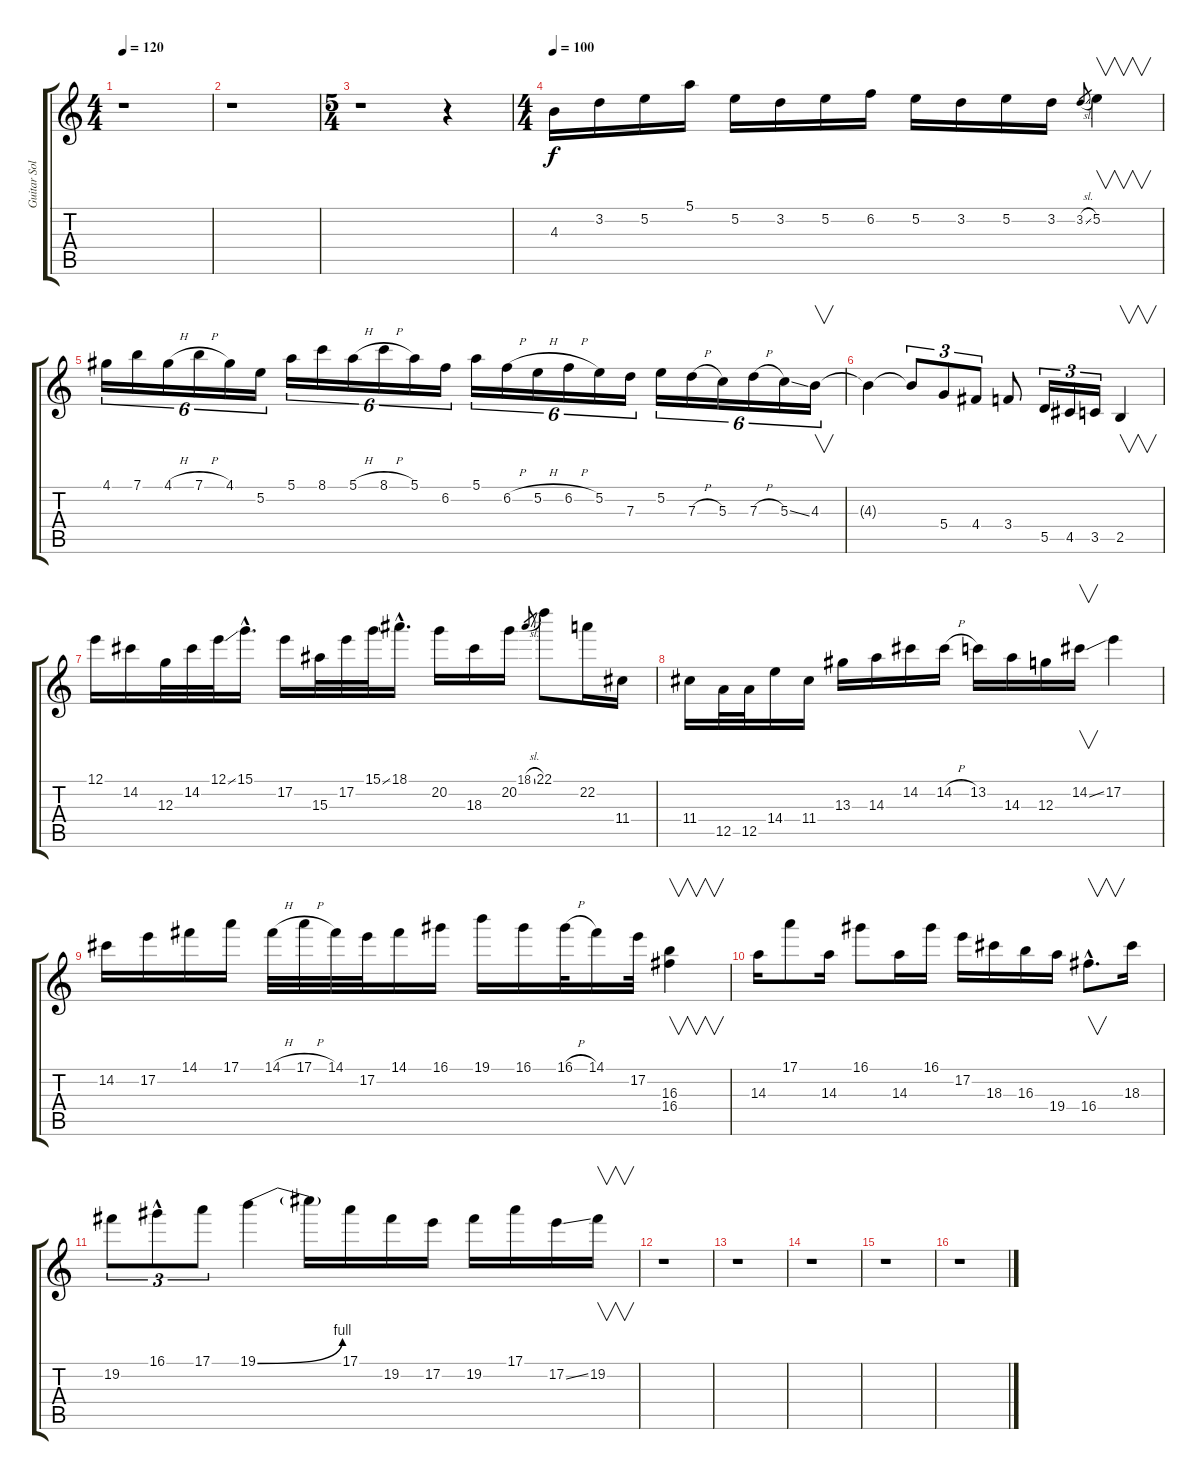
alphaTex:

\track ("Guitar Solo" "Guitar Sol") {instrument distortionguitar}
\staff {score tabs}
\tuning (E4 B3 G3 D3 A2 E2) {hide}
\ts (4 4)
\tempo 120
\clef g2
\ks c
r.1{dy f} |
r.1 |
\ts (5 4)
r.1 r.4 |
\ts (4 4)
\tempo 100
4.3.16 3.2.16 5.2.16 5.1.16 5.2.16 3.2.16 5.2.16 6.2.16 5.2.16 3.2.16 5.2.16 3.2.16 3.2{sl}.8{gr} 5.2.4{v} |
4.1.16{tu (6 4)} 7.1.16{tu (6 4)} 4.1{h}.16{tu (6 4)} 7.1{h}.16{tu (6 4)} 4.1.16{tu (6 4)} 5.2.16{tu (6 4)} 5.1.16{tu (6 4)} 8.1.16{tu (6 4)} 5.1{h}.16{tu (6 4)} 8.1{h}.16{tu (6 4)} 5.1.16{tu (6 4)} 6.2.16{tu (6 4)} 5.1.16{tu (6 4)} 6.2{h}.16{tu (6 4)} 5.2{h}.16{tu (6 4)} 6.2{h}.16{tu (6 4)} 5.2.16{tu (6 4)} 7.3.16{tu (6 4)} 5.2.16{tu (6 4)} 7.3{h}.16{tu (6 4)} 5.3.16{tu (6 4)} 7.3{h}.16{tu (6 4)} 5.3{ss}.16{tu (6 4)} 4.3.16{v tu (6 4)} |
4.3{t}.4 4.3{t}.8{tu (3 2)} 5.4.8{tu (3 2)} 4.4.8{tu (3 2)} 3.4.8 5.5.16{tu (3 2)} 4.5.16{tu (3 2)} 3.5.16{tu (3 2)} 2.5.4{v} |
12.1.16 14.2.16 12.3.32 14.2.32 12.1{ss}.32 15.1{hac}.16{d} 17.2.16 15.3.32 17.2.32 15.1{ss}.32 18.1{hac}.16{d} 20.2.16 18.3.16 20.2.16 18.1{sl}.8{gr} 22.1.8 22.2.16 11.4.16 |
11.4.16 12.5.32 12.5.32 14.4.16 11.4.16 13.3.16 14.3.16 14.2.16 14.2{h}.16 13.2.16 14.3.16 12.3.16 14.2{ss}.16{v} 17.2.4 |
14.2.16 17.2.16 14.1.16 17.1.16 14.1{h}.32 17.1{h}.32 14.1.32 17.2.32 14.1.16 16.1.16 19.1.16 16.1.16 16.1{h}.32 14.1.16 17.2.32 (16.3 16.4).4{v} |
14.3.16 17.1.8 14.3.16 16.1.8 14.3.16 16.1.16 17.2.16 18.3.16 16.3.16 19.4.16 16.4{hac}.8{v d} 18.3.16 |
19.2.8{tu (3 2)} 16.1{hac}.8{tu (3 2)} 17.1.8{tu (3 2)} 19.1{be (bend 0 0 60 4)}.4 19.1{t}.16 17.1.16 19.2.16 17.2.16 19.2.16 17.1.16 17.2{ss}.16 19.2.16{v} |
r.1 |
r.1 |
r.1 |
r.1 |
r.1
